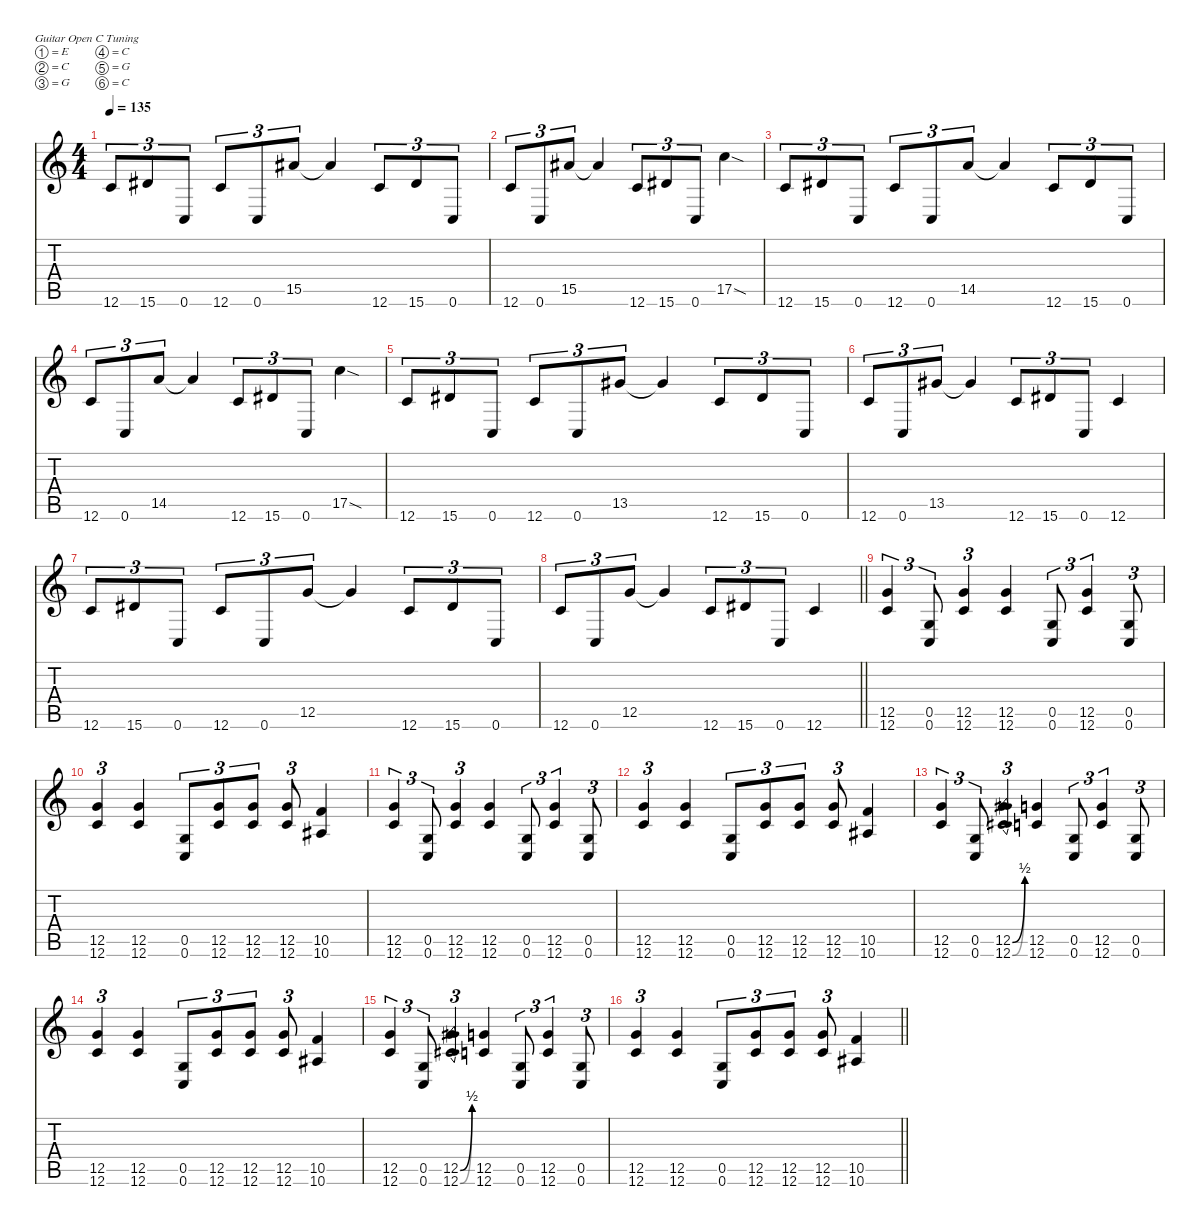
\defaultSystemsLayout 4
\hideDynamics
\bracketExtendMode nobrackets
\singleTrackTrackNamePolicy hidden
\multiTrackTrackNamePolicy hidden
\otherSystemsTrackNameOrientation horizontal
\track ("Devin Townsend" "dist.guit.") {instrument distortionguitar}
\staff {score tabs}
\tuning (E4 C4 G3 C3 G2 C2)
\ts (4 4)
\tempo 135
\clef g2
\ks c
12.6.8{tu (3 2) dy f beam Up} 15.6{acc #}.8{tu (3 2) beam Up} 0.6.8{tu (3 2) beam Up} 12.6.8{tu (3 2) beam Up} 0.6.8{tu (3 2) beam Up} 15.5{acc #}.8{tu (3 2) beam Up} 15.5{t acc #}.4{beam Up} 12.6.8{tu (3 2) beam Up} 15.6{acc #}.8{tu (3 2) beam Up} 0.6.8{tu (3 2) beam Up} |
12.6.8{tu (3 2) beam Up} 0.6.8{tu (3 2) beam Up} 15.5{acc #}.8{tu (3 2) beam Up} 15.5{t acc #}.4{beam Up} 12.6.8{tu (3 2) beam Up} 15.6{acc #}.8{tu (3 2) beam Up} 0.6.8{tu (3 2) beam Up} 17.5{sod}.4{beam Down} |
12.6.8{tu (3 2) beam Up} 15.6{acc #}.8{tu (3 2) beam Up} 0.6.8{tu (3 2) beam Up} 12.6.8{tu (3 2) beam Up} 0.6.8{tu (3 2) beam Up} 14.5.8{tu (3 2) beam Up} 14.5{t}.4{beam Up} 12.6.8{tu (3 2) beam Up} 15.6{acc #}.8{tu (3 2) beam Up} 0.6.8{tu (3 2) beam Up} |
12.6.8{tu (3 2) beam Up} 0.6.8{tu (3 2) beam Up} 14.5.8{tu (3 2) beam Up} 14.5{t}.4{beam Up} 12.6.8{tu (3 2) beam Up} 15.6{acc #}.8{tu (3 2) beam Up} 0.6.8{tu (3 2) beam Up} 17.5{sod}.4{beam Down} |
12.6.8{tu (3 2) beam Up} 15.6{acc #}.8{tu (3 2) beam Up} 0.6.8{tu (3 2) beam Up} 12.6.8{tu (3 2) beam Up} 0.6.8{tu (3 2) beam Up} 13.5{acc #}.8{tu (3 2) beam Up} 13.5{t acc #}.4{beam Up} 12.6.8{tu (3 2) beam Up} 15.6{acc #}.8{tu (3 2) beam Up} 0.6.8{tu (3 2) beam Up} |
12.6.8{tu (3 2) beam Up} 0.6.8{tu (3 2) beam Up} 13.5{acc #}.8{tu (3 2) beam Up} 13.5{t acc #}.4{beam Up} 12.6.8{tu (3 2) beam Up} 15.6{acc #}.8{tu (3 2) beam Up} 0.6.8{tu (3 2) beam Up} 12.6.4{beam Up} |
12.6.8{tu (3 2) beam Up} 15.6{acc #}.8{tu (3 2) beam Up} 0.6.8{tu (3 2) beam Up} 12.6.8{tu (3 2) beam Up} 0.6.8{tu (3 2) beam Up} 12.5.8{tu (3 2) beam Up} 12.5{t}.4{beam Up} 12.6.8{tu (3 2) beam Up} 15.6{acc #}.8{tu (3 2) beam Up} 0.6.8{tu (3 2) beam Up} |
\barLineRight lightlight
12.6.8{tu (3 2) beam Up} 0.6.8{tu (3 2) beam Up} 12.5.8{tu (3 2) beam Up} 12.5{t}.4{beam Up} 12.6.8{tu (3 2) beam Up} 15.6{acc #}.8{tu (3 2) beam Up} 0.6.8{tu (3 2) beam Up} 12.6.4{beam Up} |
(12.5 12.6).4{tu (3 2) beam Up} (0.5 0.6).8{tu (3 2) beam Up} (12.5 12.6).4{tu (3 2) beam Up} (12.5 12.6).4{beam Up} (0.5 0.6).8{tu (3 2) beam Up} (12.5 12.6).4{tu (3 2) beam Up} (0.5 0.6).8{tu (3 2) beam Up} |
(12.5 12.6).4{tu (3 2) beam Up} (12.5 12.6).4{beam Up} (0.5 0.6).8{tu (3 2) beam Up} (12.5 12.6).8{tu (3 2) beam Up} (12.5 12.6).8{tu (3 2) beam Up} (12.5 12.6).8{tu (3 2) beam Up} (10.5 10.6{acc #}).4{beam Up} |
(12.5 12.6).4{tu (3 2) beam Up} (0.5 0.6).8{tu (3 2) beam Up} (12.5 12.6).4{tu (3 2) beam Up} (12.5 12.6).4{beam Up} (0.5 0.6).8{tu (3 2) beam Up} (12.5 12.6).4{tu (3 2) beam Up} (0.5 0.6).8{tu (3 2) beam Up} |
(12.5 12.6).4{tu (3 2) beam Up} (12.5 12.6).4{beam Up} (0.5 0.6).8{tu (3 2) beam Up} (12.5 12.6).8{tu (3 2) beam Up} (12.5 12.6).8{tu (3 2) beam Up} (12.5 12.6).8{tu (3 2) beam Up} (10.5 10.6{acc #}).4{beam Up} |
(12.5 12.6).4{tu (3 2) beam Up} (0.5 0.6).8{tu (3 2) beam Up} (12.5{be (bend 0 0 30 2)} 12.6{be (bend 0 0 30 2)}).4{tu (3 2) beam Up} (12.5 12.6).4{beam Up} (0.5 0.6).8{tu (3 2) beam Up} (12.5 12.6).4{tu (3 2) beam Up} (0.5 0.6).8{tu (3 2) beam Up} |
(12.5 12.6).4{tu (3 2) beam Up} (12.5 12.6).4{beam Up} (0.5 0.6).8{tu (3 2) beam Up} (12.5 12.6).8{tu (3 2) beam Up} (12.5 12.6).8{tu (3 2) beam Up} (12.5 12.6).8{tu (3 2) beam Up} (10.5 10.6{acc #}).4{beam Up} |
(12.5 12.6).4{tu (3 2) beam Up} (0.5 0.6).8{tu (3 2) beam Up} (12.5{be (bend 0 0 30 2)} 12.6{be (bend 0 0 30 2)}).4{tu (3 2) beam Up} (12.5 12.6).4{beam Up} (0.5 0.6).8{tu (3 2) beam Up} (12.5 12.6).4{tu (3 2) beam Up} (0.5 0.6).8{tu (3 2) beam Up} |
\barLineRight lightlight
(12.5 12.6).4{tu (3 2) beam Up} (12.5 12.6).4{beam Up} (0.5 0.6).8{tu (3 2) beam Up} (12.5 12.6).8{tu (3 2) beam Up} (12.5 12.6).8{tu (3 2) beam Up} (12.5 12.6).8{tu (3 2) beam Up} (10.5 10.6{acc #}).4{beam Up}
